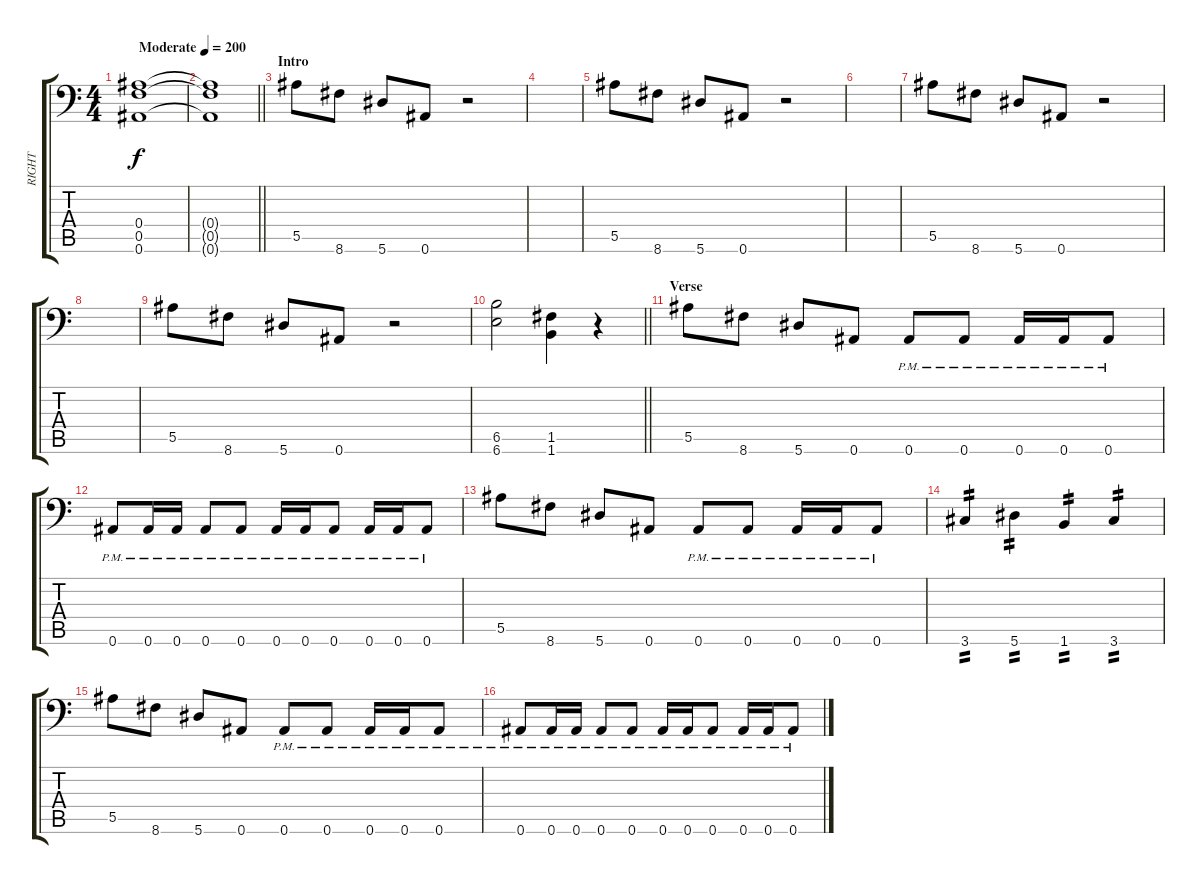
\track ("RIGHT" "RIGHT") {instrument distortionguitar}
\staff {score tabs}
\tuning (C4 G3 Eb3 Bb2 F2 Bb1) {hide}
\ts (4 4)
\tempo (200 "Moderate")
\clef f4
\ks c
(0.4 0.5 0.6).1{dy f instrument distortionguitar} |
\barLineRight lightlight
(0.4{t} 0.5{t} 0.6{t}).1 |
\section ("" "Intro")
5.5.8 8.6.8 5.6.8 0.6.8 r.2 |
|
5.5.8 8.6.8 5.6.8 0.6.8 r.2 |
|
5.5.8 8.6.8 5.6.8 0.6.8 r.2 |
|
5.5.8 8.6.8 5.6.8 0.6.8 r.2 |
\barLineRight lightlight
(6.5 6.6).2 (1.5 1.6).4 r.4 |
\section ("" "Verse")
5.5.8 8.6.8 5.6.8 0.6.8 0.6{pm}.8 0.6{pm}.8 0.6{pm}.16 0.6{pm}.16 0.6{pm}.8 |
0.6{pm}.8 0.6{pm}.16 0.6{pm}.16 0.6{pm}.8 0.6{pm}.8 0.6{pm}.16 0.6{pm}.16 0.6{pm}.8 0.6{pm}.16 0.6{pm}.16 0.6{pm}.8 |
5.5.8 8.6.8 5.6.8 0.6.8 0.6{pm}.8 0.6{pm}.8 0.6{pm}.16 0.6{pm}.16 0.6{pm}.8 |
3.6.4{tp 2} 5.6.4{tp 2} 1.6.4{tp 2} 3.6.4{tp 2} |
5.5.8 8.6.8 5.6.8 0.6.8 0.6{pm}.8 0.6{pm}.8 0.6{pm}.16 0.6{pm}.16 0.6{pm}.8 |
0.6{pm}.8 0.6{pm}.16 0.6{pm}.16 0.6{pm}.8 0.6{pm}.8 0.6{pm}.16 0.6{pm}.16 0.6{pm}.8 0.6{pm}.16 0.6{pm}.16 0.6{pm}.8
